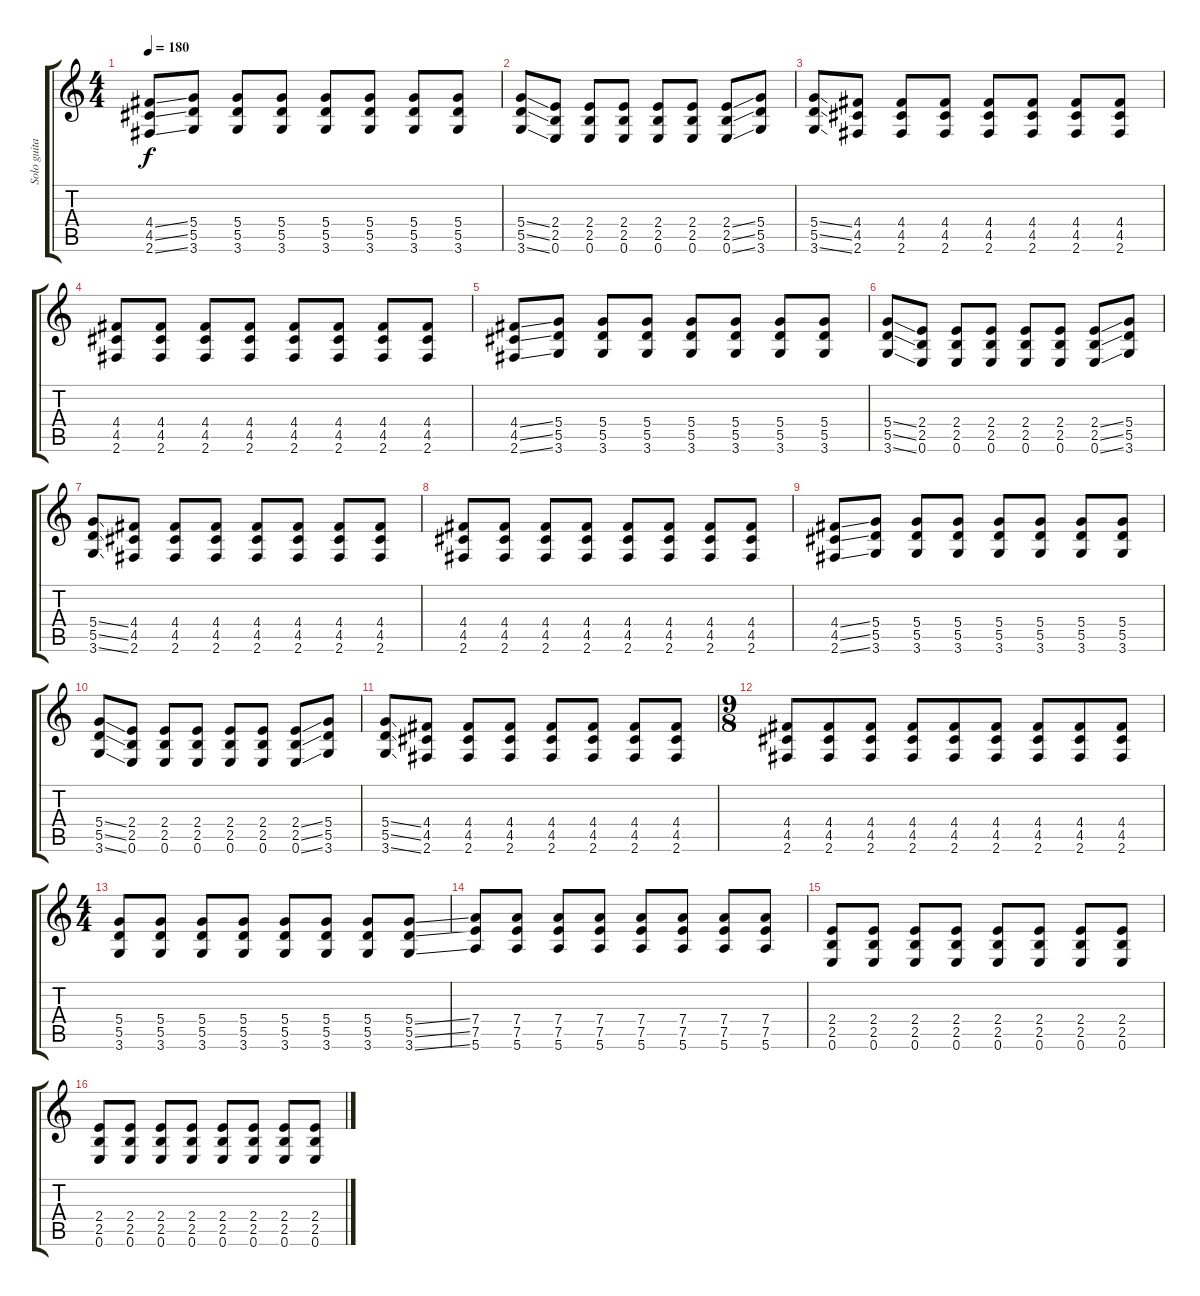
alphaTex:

\track ("Solo guitar" "Solo guita") {instrument overdrivenguitar}
\staff {score tabs}
\tuning (E4 B3 G3 D3 A2 E2) {hide}
\ts (4 4)
\tempo 180
\clef g2
\ks c
(4.4{ss} 4.5{ss} 2.6{ss}).8{dy f} (5.4 5.5 3.6).8 (5.4 5.5 3.6).8 (5.4 5.5 3.6).8 (5.4 5.5 3.6).8 (5.4 5.5 3.6).8 (5.4 5.5 3.6).8 (5.4 5.5 3.6).8 |
(5.4{ss} 5.5{ss} 3.6{ss}).8 (2.4 2.5 0.6).8 (2.4 2.5 0.6).8 (2.4 2.5 0.6).8 (2.4 2.5 0.6).8 (2.4 2.5 0.6).8 (2.4{ss} 2.5{ss} 0.6{ss}).8 (5.4 5.5 3.6).8 |
(5.4{ss} 5.5{ss} 3.6{ss}).8 (4.4 4.5 2.6).8 (4.4 4.5 2.6).8 (4.4 4.5 2.6).8 (4.4 4.5 2.6).8 (4.4 4.5 2.6).8 (4.4 4.5 2.6).8 (4.4 4.5 2.6).8 |
(4.4 4.5 2.6).8 (4.4 4.5 2.6).8 (4.4 4.5 2.6).8 (4.4 4.5 2.6).8 (4.4 4.5 2.6).8 (4.4 4.5 2.6).8 (4.4 4.5 2.6).8 (4.4 4.5 2.6).8 |
(4.4{ss} 4.5{ss} 2.6{ss}).8 (5.4 5.5 3.6).8 (5.4 5.5 3.6).8 (5.4 5.5 3.6).8 (5.4 5.5 3.6).8 (5.4 5.5 3.6).8 (5.4 5.5 3.6).8 (5.4 5.5 3.6).8 |
(5.4{ss} 5.5{ss} 3.6{ss}).8 (2.4 2.5 0.6).8 (2.4 2.5 0.6).8 (2.4 2.5 0.6).8 (2.4 2.5 0.6).8 (2.4 2.5 0.6).8 (2.4{ss} 2.5{ss} 0.6{ss}).8 (5.4 5.5 3.6).8 |
(5.4{ss} 5.5{ss} 3.6{ss}).8 (4.4 4.5 2.6).8 (4.4 4.5 2.6).8 (4.4 4.5 2.6).8 (4.4 4.5 2.6).8 (4.4 4.5 2.6).8 (4.4 4.5 2.6).8 (4.4 4.5 2.6).8 |
(4.4 4.5 2.6).8 (4.4 4.5 2.6).8 (4.4 4.5 2.6).8 (4.4 4.5 2.6).8 (4.4 4.5 2.6).8 (4.4 4.5 2.6).8 (4.4 4.5 2.6).8 (4.4 4.5 2.6).8 |
(4.4{ss} 4.5{ss} 2.6{ss}).8 (5.4 5.5 3.6).8 (5.4 5.5 3.6).8 (5.4 5.5 3.6).8 (5.4 5.5 3.6).8 (5.4 5.5 3.6).8 (5.4 5.5 3.6).8 (5.4 5.5 3.6).8 |
(5.4{ss} 5.5{ss} 3.6{ss}).8 (2.4 2.5 0.6).8 (2.4 2.5 0.6).8 (2.4 2.5 0.6).8 (2.4 2.5 0.6).8 (2.4 2.5 0.6).8 (2.4{ss} 2.5{ss} 0.6{ss}).8 (5.4 5.5 3.6).8 |
(5.4{ss} 5.5{ss} 3.6{ss}).8 (4.4 4.5 2.6).8 (4.4 4.5 2.6).8 (4.4 4.5 2.6).8 (4.4 4.5 2.6).8 (4.4 4.5 2.6).8 (4.4 4.5 2.6).8 (4.4 4.5 2.6).8 |
\ts (9 8)
(4.4 4.5 2.6).8 (4.4 4.5 2.6).8 (4.4 4.5 2.6).8 (4.4 4.5 2.6).8 (4.4 4.5 2.6).8 (4.4 4.5 2.6).8 (4.4 4.5 2.6).8 (4.4 4.5 2.6).8 (4.4 4.5 2.6).8 |
\ts (4 4)
(5.4 5.5 3.6).8 (5.4 5.5 3.6).8 (5.4 5.5 3.6).8 (5.4 5.5 3.6).8 (5.4 5.5 3.6).8 (5.4 5.5 3.6).8 (5.4 5.5 3.6).8 (5.4{ss} 5.5{ss} 3.6{ss}).8 |
(7.4 7.5 5.6).8 (7.4 7.5 5.6).8 (7.4 7.5 5.6).8 (7.4 7.5 5.6).8 (7.4 7.5 5.6).8 (7.4 7.5 5.6).8 (7.4 7.5 5.6).8 (7.4 7.5 5.6).8 |
(2.4 2.5 0.6).8 (2.4 2.5 0.6).8 (2.4 2.5 0.6).8 (2.4 2.5 0.6).8 (2.4 2.5 0.6).8 (2.4 2.5 0.6).8 (2.4 2.5 0.6).8 (2.4 2.5 0.6).8 |
(2.4 2.5 0.6).8 (2.4 2.5 0.6).8 (2.4 2.5 0.6).8 (2.4 2.5 0.6).8 (2.4 2.5 0.6).8 (2.4 2.5 0.6).8 (2.4 2.5 0.6).8 (2.4 2.5 0.6).8
